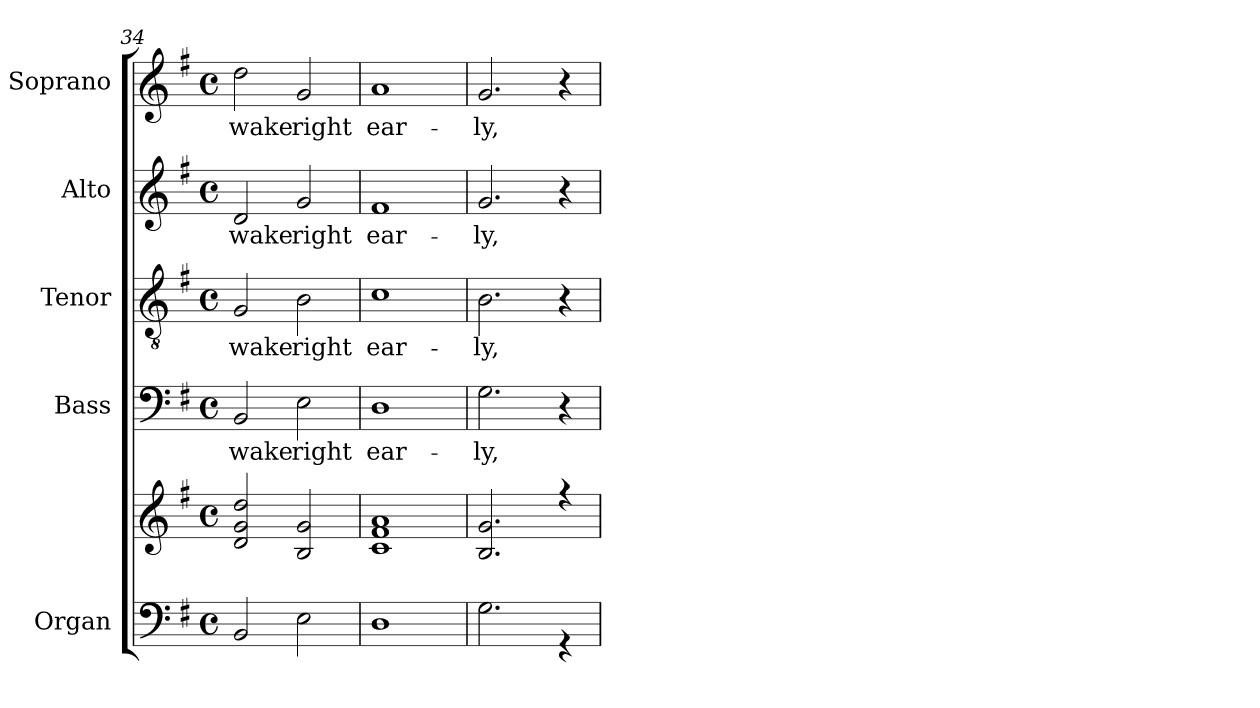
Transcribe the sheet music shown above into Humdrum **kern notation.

**kern	**kern	**kern	**text	**kern	**text	**kern	**text	**kern	**text
*part5	*part5	*part4	*part4	*part3	*part3	*part2	*part2	*part1	*part1
*staff6	*staff5	*staff4	*staff4	*staff3	*staff3	*staff2	*staff2	*staff1	*staff1
*I"Organ	*	*I"Bass	*	*I"Tenor	*	*I"Alto	*	*I"Soprano	*
*	*	*I'B	*	*I'T	*	*I'A	*	*I'S	*
*clefF4	*clefG2	*clefF4	*	*clefGv2	*	*clefG2	*	*clefG2	*
*k[f#]	*k[f#]	*k[f#]	*	*k[f#]	*	*k[f#]	*	*k[f#]	*
*G:	*G:	*G:	*	*G:	*	*G:	*	*G:	*
*M4/4	*M4/4	*M4/4	*	*M4/4	*	*M4/4	*	*M4/4	*
*met(c)	*met(c)	*met(c)	*	*met(c)	*	*met(c)	*	*met(c)	*
=34	=34	=34	=34	=34	=34	=34	=34	=34	=34
*^	*^	*	*	*	*	*	*	*	*
!	!	!	!	!	!LO:LY:b	!	!LO:LY:b	!	!LO:LY:b	!	!LO:LY:b
1ryy	2BB/	2d/ 2g/ 2dd/	1ryy	2BB	-wake	2G	-wake	2d	-wake	2dd	-wake
!	!	!	!	!	!LO:LY:b	!	!LO:LY:b	!	!LO:LY:b	!	!LO:LY:b
.	2E\	2B/ 2g/	.	2E	right	2B	right	2g	right	2g	right
=35	=35	=35	=35	=35	=35	=35	=35	=35	=35	=35	=35
!	!	!	!	!	!LO:LY:b	!	!LO:LY:b	!	!LO:LY:b	!	!LO:LY:b
1ryy	1D\	1c/ 1f#/ 1a/	1ryy	1D	ear-	1c	ear-	1f#	ear-	1a	ear-
=36	=36	=36	=36	=36	=36	=36	=36	=36	=36	=36	=36
!	!	!	!	!	!LO:LY:b	!	!LO:LY:b	!	!LO:LY:b	!	!LO:LY:b
1ryy	2.G\	2.B/ 2.g/	1ryy	2.G	-ly,	2.B	-ly,	2.g	-ly,	2.g	-ly,
.	4r	4r	.	4r	.	4r	.	4r	.	4r	.
*v	*v	*	*	*	*	*	*	*	*	*	*
*	*v	*v	*	*	*	*	*	*	*	*
=	=	=	=	=	=	=	=	=	=
*-	*-	*-	*-	*-	*-	*-	*-	*-	*-
